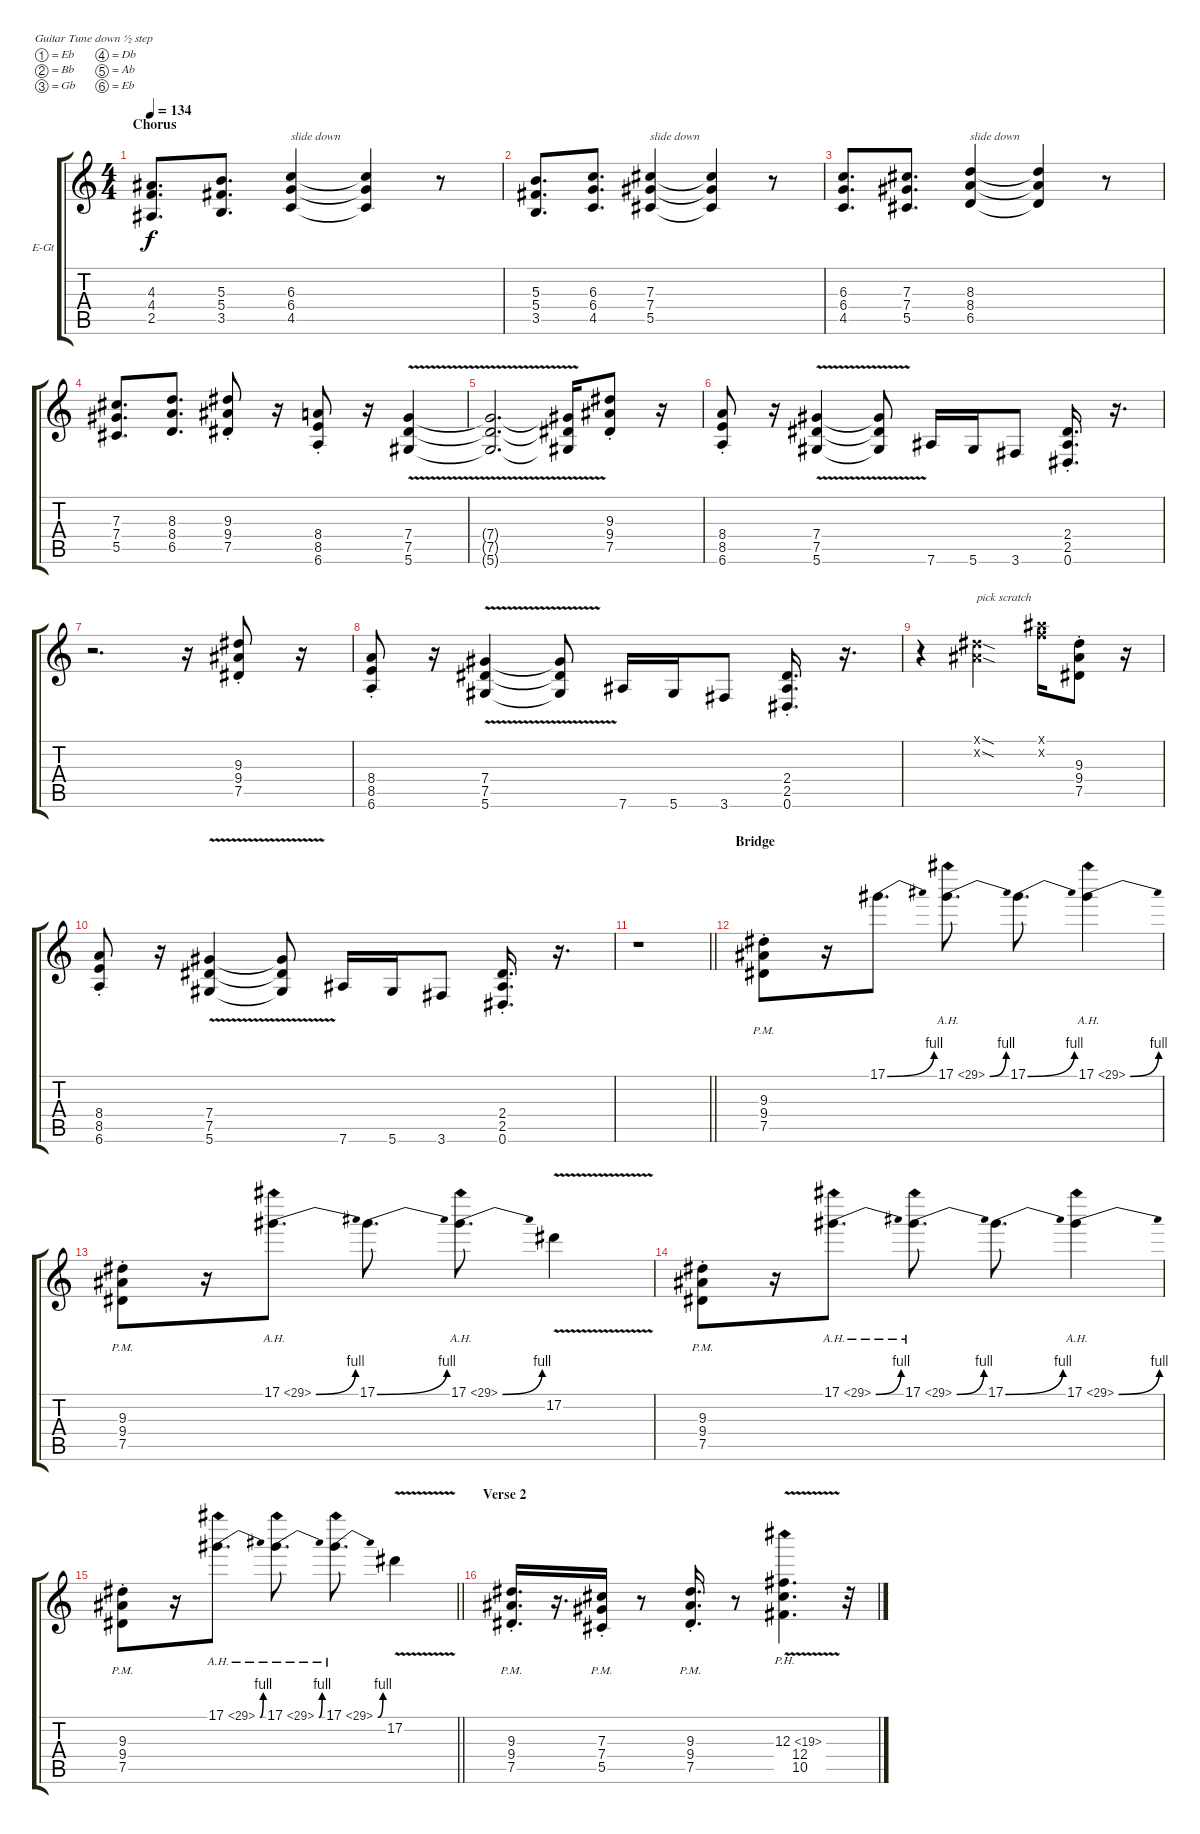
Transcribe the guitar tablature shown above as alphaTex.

\bracketExtendMode groupsimilarinstruments
\firstSystemTrackNameOrientation horizontal
\otherSystemsTrackNameOrientation horizontal
\track ("eddie" "E-Gt") {instrument distortionguitar}
\staff {score tabs}
\tuning (Eb4 Bb3 Gb3 Db3 Ab2 Eb2)
\ts (4 4)
\section ("" "Chorus")
\tempo 134
\clef g2
\ks c
(4.3 4.4 2.5).8{d dy f} (5.3 5.4 3.5).8{d} (6.3 6.4 4.5).4{txt "slide down"} (6.3{t} 6.4{t} 4.5{t}).4 r.8 |
(5.3 5.4 3.5).8{d} (6.3 6.4 4.5).8{d} (7.3 7.4 5.5).4{txt "slide down"} (7.3{t} 7.4{t} 5.5{t}).4 r.8 |
(6.3 6.4 4.5).8{d} (7.3 7.4 5.5).8{d} (8.3 8.4 6.5).4{txt "slide down"} (8.3{t} 8.4{t} 6.5{t}).4 r.8 |
(7.3 7.4 5.5).8{d} (8.3 8.4 6.5).8{d} (9.3{st} 9.4{st} 7.5{st}).8 r.16 (8.4{st} 8.5{st} 6.6{st}).8 r.16 (7.4{v} 7.5{v} 5.6{v}).4 |
(7.4{v t} 7.5{v t} 5.6{v t}).2{d} (7.4{v t} 7.5{v t} 5.6{v t}).16 (9.3{st} 9.4{st} 7.5{st}).8 r.16 |
(8.4{st} 8.5{st} 6.6{st}).8 r.16 (7.4{v} 7.5{v} 5.6{v}).4 (7.4{v t} 7.5{v t} 5.6{v t}).8 7.6.16 5.6.16 3.6.8 (2.4{st} 2.5{st} 0.6{st}).16{d} r.16{d} |
r.2{d} r.16 (9.3{st} 9.4{st} 7.5{st}).8 r.16 |
(8.4{st} 8.5{st} 6.6{st}).8 r.16 (7.4{v} 7.5{v} 5.6{v}).4 (7.4{v t} 7.5{v t} 5.6{v t}).8 7.6.16 5.6.16 3.6.8 (2.4{st} 2.5{st} 0.6{st}).16{d} r.16{d} |
r.4 (0.1{sod x} 0.2{sod x}).2{txt "pick scratch"} (7.1{x} 7.2{x}).16 (9.3{st} 9.4{st} 7.5{st}).8 r.16 |
(8.4{st} 8.5{st} 6.6{st}).8 r.16 (7.4{v} 7.5{v} 5.6{v}).4 (7.4{v t} 7.5{v t} 5.6{v t}).8 7.6.16 5.6.16 3.6.8 (2.4{st} 2.5{st} 0.6{st}).16{d} r.16{d} |
\barLineRight lightlight
r.1 |
\section ("" "Bridge")
(9.3{pm st} 9.4{pm st} 7.5{pm st}).8 r.16 17.1{be (bend 0 0 60 4)}.8{d} 17.1{be (bend 0 0 60 4) ah 12}.8{d} 17.1{be (bend 0 0 60 4)}.8{d} 17.1{be (bend 0 0 60 4) ah 12}.4 |
(9.3{pm st} 9.4{pm st} 7.5{pm st}).8 r.16 17.1{be (bend 0 0 60 4) ah 12}.8{d} 17.1{be (bend 0 0 60 4)}.8{d} 17.1{be (bend 0 0 60 4) ah 12}.8{d} 17.2{v}.4 |
(9.3{pm st} 9.4{pm st} 7.5{pm st}).8 r.16 17.1{be (bend 0 0 60 4) ah 12}.8{d} 17.1{be (bend 0 0 60 4) ah 12}.8{d} 17.1{be (bend 0 0 60 4)}.8{d} 17.1{be (bend 0 0 60 4) ah 12}.4 |
\barLineRight lightlight
(9.3{pm st} 9.4{pm st} 7.5{pm st}).8 r.16 17.1{be (bend 0 0 60 4) ah 12}.8{d} 17.1{be (bend 0 0 60 4) ah 12}.8{d} 17.1{be (bend 0 0 60 4) ah 12}.8{d} 17.2{v}.4 |
\section ("" "Verse 2")
(9.3{pm st} 9.4{pm st} 7.5{pm st}).16{d} r.16{d} (7.3{pm st} 7.4{pm st} 5.5{pm st}).16 r.8 (9.3{pm st} 9.4{pm st} 7.5{pm st}).16{d} r.8 (12.3{ph 7 v} 12.4{v} 10.5{v}).4{d} r.32
